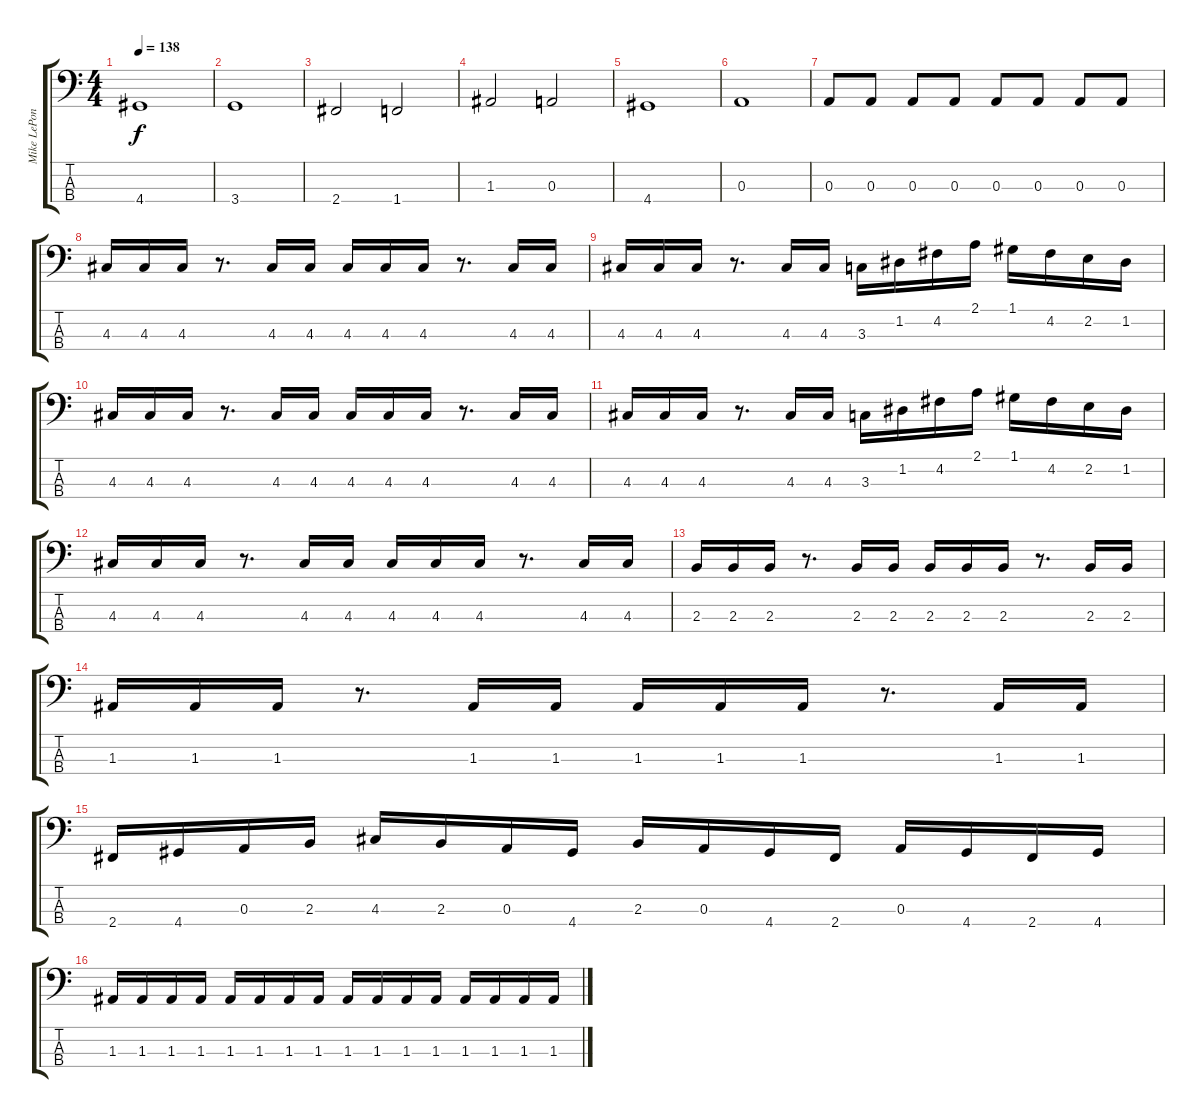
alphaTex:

\track ("Mike LePond" "Mike LePon") {instrument electricbassfinger}
\staff {score tabs}
\tuning (G2 D2 A1 E1) {hide}
\ts (4 4)
\tempo 138
\clef f4
\ks c
4.4.1{dy f} |
3.4.1 |
2.4.2 1.4.2 |
1.3.2 0.3.2 |
4.4.1 |
0.3.1 |
0.3.8 0.3.8 0.3.8 0.3.8 0.3.8 0.3.8 0.3.8 0.3.8 |
4.3.16 4.3.16 4.3.16 r.8{d} 4.3.16 4.3.16 4.3.16 4.3.16 4.3.16 r.8{d} 4.3.16 4.3.16 |
4.3.16 4.3.16 4.3.16 r.8{d} 4.3.16 4.3.16 3.3.16 1.2.16 4.2.16 2.1.16 1.1.16 4.2.16 2.2.16 1.2.16 |
4.3.16 4.3.16 4.3.16 r.8{d} 4.3.16 4.3.16 4.3.16 4.3.16 4.3.16 r.8{d} 4.3.16 4.3.16 |
4.3.16 4.3.16 4.3.16 r.8{d} 4.3.16 4.3.16 3.3.16 1.2.16 4.2.16 2.1.16 1.1.16 4.2.16 2.2.16 1.2.16 |
4.3.16 4.3.16 4.3.16 r.8{d} 4.3.16 4.3.16 4.3.16 4.3.16 4.3.16 r.8{d} 4.3.16 4.3.16 |
2.3.16 2.3.16 2.3.16 r.8{d} 2.3.16 2.3.16 2.3.16 2.3.16 2.3.16 r.8{d} 2.3.16 2.3.16 |
1.3.16 1.3.16 1.3.16 r.8{d} 1.3.16 1.3.16 1.3.16 1.3.16 1.3.16 r.8{d} 1.3.16 1.3.16 |
2.4.16 4.4.16 0.3.16 2.3.16 4.3.16 2.3.16 0.3.16 4.4.16 2.3.16 0.3.16 4.4.16 2.4.16 0.3.16 4.4.16 2.4.16 4.4.16 |
1.3.16 1.3.16 1.3.16 1.3.16 1.3.16 1.3.16 1.3.16 1.3.16 1.3.16 1.3.16 1.3.16 1.3.16 1.3.16 1.3.16 1.3.16 1.3.16
